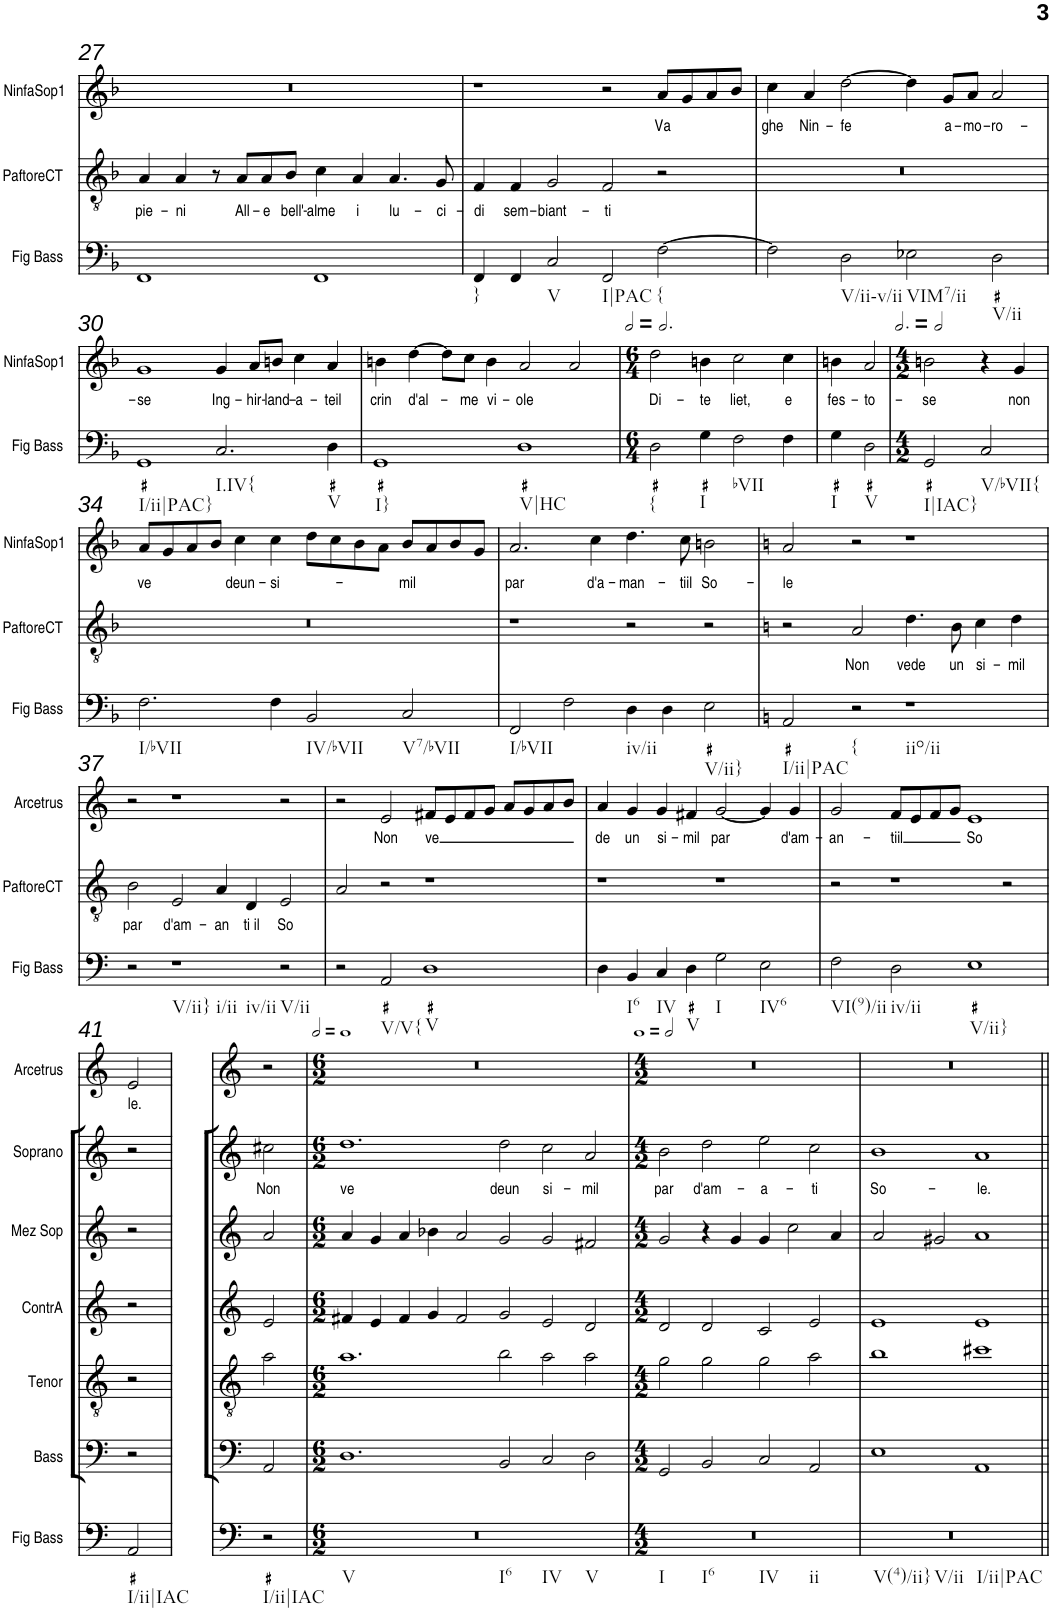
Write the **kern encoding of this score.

**kern	**kern	**text	**kern	**kern	**kern	**kern	**kern	**text	**kern	**text	**kern	**text
*part9	*part8	*part8	*part7	*part6	*part5	*part4	*part3	*part3	*part2	*part2	*part1	*part1
*staff9	*staff8	*staff8	*staff7	*staff6	*staff5	*staff4	*staff3	*staff3	*staff2	*staff2	*staff1	*staff1
*I"Fig Bass	*I"Paftore del Coro	*	*I"Bass	*I"Tenor	*I"ContrA	*I"Mez Sop	*I"Soprano	*	*I"NinfaSop1	*	*I"Arcetrus	*
*I'Fig Bass	*	*	*I'Bass	*I'Tenor	*I'ContrA	*I'Mez Sop	*I'Soprano	*	*I'NinfaSop1	*	*I'Arcetrus	*
!!LO:PB:g=z
*clefF4	*clefGv2	*	*clefF4	*clefGv2	*clefG2	*clefG2	*clefG2	*	*clefG2	*	*clefG2	*
*k[b-]	*k[b-]	*	*k[b-]	*k[b-]	*k[b-]	*k[b-]	*k[b-]	*	*k[b-]	*	*k[b-]	*
*M4/2	*M4/2	*	*M4/2	*M4/2	*M4/2	*M4/2	*M4/2	*	*M4/2	*	*M4/2	*
=27	=27	=27	=27	=27	=27	=27	=27	=27	=27	=27	=27	=27
!	!	!LO:LY:b	!	!	!	!	!	!	!	!	!	!
1FF	4A/	pie-	0r	0r	0r	0r	0r	.	0r	.	0r	.
!	!	!LO:LY:b	!	!	!	!	!	!	!	!	!	!
.	4A/	-ni	.	.	.	.	.	.	.	.	.	.
.	8r	.	.	.	.	.	.	.	.	.	.	.
!	!	!LO:LY:b	!	!	!	!	!	!	!	!	!	!
.	8A/L	All-	.	.	.	.	.	.	.	.	.	.
!	!	!LO:LY:b	!	!	!	!	!	!	!	!	!	!
.	8A/	-e	.	.	.	.	.	.	.	.	.	.
!	!	!LO:LY:b	!	!	!	!	!	!	!	!	!	!
.	8B-/J	bell'-	.	.	.	.	.	.	.	.	.	.
!	!	!LO:LY:b	!	!	!	!	!	!	!	!	!	!
1FF	4c\	-alme	.	.	.	.	.	.	.	.	.	.
!	!	!LO:LY:b	!	!	!	!	!	!	!	!	!	!
.	4A/	i	.	.	.	.	.	.	.	.	.	.
!	!	!LO:LY:b	!	!	!	!	!	!	!	!	!	!
.	4.A/	lu-	.	.	.	.	.	.	.	.	.	.
!	!	!LO:LY:b	!	!	!	!	!	!	!	!	!	!
.	8G/	-ci-	.	.	.	.	.	.	.	.	.	.
=28	=28	=28	=28	=28	=28	=28	=28	=28	=28	=28	=28	=28
!LO:TX:b:t=}	!	!	!	!	!	!	!	!	!	!	!	!
!	!	!LO:LY:b	!	!	!	!	!	!	!	!	!	!
4FF/	4F/	-di	0r	0r	0r	0r	0r	.	1r	.	0r	.
!	!	!LO:LY:b	!	!	!	!	!	!	!	!	!	!
4FF/	4F/	sem-	.	.	.	.	.	.	.	.	.	.
!LO:TX:b:t=V	!	!	!	!	!	!	!	!	!	!	!	!
!	!	!LO:LY:b	!	!	!	!	!	!	!	!	!	!
2C/	2G/	-biant-	.	.	.	.	.	.	.	.	.	.
!LO:TX:b:t=I|PAC	!	!	!	!	!	!	!	!	!	!	!	!
!	!	!LO:LY:b	!	!	!	!	!	!	!	!	!	!
2FF/	2F/	-ti	.	.	.	.	.	.	2r	.	.	.
!LO:TX:b:t={	!	!	!	!	!	!	!	!	!	!	!	!
!	!	!	!	!	!	!	!	!	!	!LO:LY:b	!	!
[2F\	2r	.	.	.	.	.	.	.	8a/L	Va	.	.
.	.	.	.	.	.	.	.	.	8g/	.	.	.
.	.	.	.	.	.	.	.	.	8a/	.	.	.
.	.	.	.	.	.	.	.	.	8b-/J	.	.	.
=29	=29	=29	=29	=29	=29	=29	=29	=29	=29	=29	=29	=29
!	!	!	!	!	!	!	!	!	!	!LO:LY:b	!	!
2F\]	0r	.	0r	0r	0r	0r	0r	.	4cc\	ghe	0r	.
!	!	!	!	!	!	!	!	!	!	!LO:LY:b	!	!
.	.	.	.	.	.	.	.	.	4a/	Nin-	.	.
!LO:TX:b:t=V/ii-v/ii	!	!	!	!	!	!	!	!	!	!	!	!
!	!	!	!	!	!	!	!	!	!	!LO:LY:b	!	!
2D\	.	.	.	.	.	.	.	.	[2dd\	-fe	.	.
!LO:TX:b:t=VIM7/ii	!	!	!	!	!	!	!	!	!	!	!	!
2E-X\	.	.	.	.	.	.	.	.	4dd\]	.	.	.
!	!	!	!	!	!	!	!	!	!	!LO:LY:b	!	!
.	.	.	.	.	.	.	.	.	8g/L	a-	.	.
!	!	!	!	!	!	!	!	!	!	!LO:LY:b	!	!
.	.	.	.	.	.	.	.	.	8a/J	-mo-	.	.
!LO:TX:b:t=V/ii	!	!	!	!	!	!	!	!	!	!	!	!
!	!	!	!	!	!	!	!	!	!	!LO:LY:b	!	!
2D\	.	.	.	.	.	.	.	.	2a/	-ro-	.	.
!!LO:LB:g=z
=30	=30	=30	=30	=30	=30	=30	=30	=30	=30	=30	=30	=30
!LO:TX:b:t=I/ii|PAC}	!	!	!	!	!	!	!	!	!	!	!	!
!	!	!	!	!	!	!	!	!	!	!LO:LY:b	!	!
1GG	0r	.	0r	0r	0r	0r	0r	.	1g	-se	0r	.
!LO:TX:b:t=I.IV{	!	!	!	!	!	!	!	!	!	!	!	!
!	!	!	!	!	!	!	!	!	!	!LO:LY:b	!	!
2.C/	.	.	.	.	.	.	.	.	4g/	Ing-	.	.
!	!	!	!	!	!	!	!	!	!	!LO:LY:b	!	!
.	.	.	.	.	.	.	.	.	8a/L	-hir-	.	.
!	!	!	!	!	!	!	!	!	!	!LO:LY:b	!	!
.	.	.	.	.	.	.	.	.	8bn/J	-land-	.	.
!	!	!	!	!	!	!	!	!	!	!LO:LY:b	!	!
.	.	.	.	.	.	.	.	.	4cc\	-a-	.	.
!LO:TX:b:t=V	!	!	!	!	!	!	!	!	!	!	!	!
!	!	!	!	!	!	!	!	!	!	!LO:LY:b	!	!
4D\	.	.	.	.	.	.	.	.	4a/	-teil	.	.
=31	=31	=31	=31	=31	=31	=31	=31	=31	=31	=31	=31	=31
!LO:TX:b:t=I}	!	!	!	!	!	!	!	!	!	!	!	!
!	!	!	!	!	!	!	!	!	!	!LO:LY:b	!	!
1GG	0r	.	0r	0r	0r	0r	0r	.	4bn\	crin	0r	.
!	!	!	!	!	!	!	!	!	!	!LO:LY:b	!	!
.	.	.	.	.	.	.	.	.	[4dd\	d'al-	.	.
.	.	.	.	.	.	.	.	.	8dd\L]	.	.	.
!	!	!	!	!	!	!	!	!	!	!LO:LY:b	!	!
.	.	.	.	.	.	.	.	.	8cc\J	-me	.	.
!	!	!	!	!	!	!	!	!	!	!LO:LY:b	!	!
.	.	.	.	.	.	.	.	.	4b\	vi-	.	.
!LO:TX:b:t=V|HC	!	!	!	!	!	!	!	!	!	!	!	!
!	!	!	!	!	!	!	!	!	!	!LO:LY:b	!	!
1D	.	.	.	.	.	.	.	.	2a/	-ole	.	.
.	.	.	.	.	.	.	.	.	2a/	.	.	.
=32	=32	=32	=32	=32	=32	=32	=32	=32	=32	=32	=32	=32
*M6/4	*M6/4	*	*M6/4	*M6/4	*M6/4	*M6/4	*M6/4	*	*M6/4	*	*M6/4	*
!LO:TX:b:t={	!	!	!	!	!	!	!	!	!	!	!	!
!	!	!	!	!	!	!	!	!	!	!LO:LY:b	!	!
2D\	2r	.	2r	2r	2r	2r	2r	.	2dd\	Di-	2r	.
!LO:TX:b:t=I	!	!	!	!	!	!	!	!	!	!	!	!
!	!	!	!	!	!	!	!	!	!	!LO:LY:b	!	!
4G\	4r	.	4r	4r	4r	4r	4r	.	4bn\	-te	4r	.
!LO:TX:b:t=bVII	!	!	!	!	!	!	!	!	!	!	!	!
!	!	!	!	!	!	!	!	!	!	!LO:LY:b	!	!
2F\	2r	.	2r	2r	2r	2r	2r	.	2cc\	liet,	2r	.
!	!	!	!	!	!	!	!	!	!	!LO:LY:b	!	!
4F\	4r	.	4r	4r	4r	4r	4r	.	4cc\	e	4r	.
=33	=33	=33	=33	=33	=33	=33	=33	=33	=33	=33	=33	=33
!LO:TX:b:t=I	!	!	!	!	!	!	!	!	!	!	!	!
!	!	!	!	!	!	!	!	!	!	!LO:LY:b	!	!
4G\	2r	.	2r	2r	2r	2r	2r	.	4bn\	fes-	2r	.
!LO:TX:b:t=V	!	!	!	!	!	!	!	!	!	!	!	!
!	!	!	!	!	!	!	!	!	!	!LO:LY:b	!	!
2D\	.	.	.	.	.	.	.	.	2a/	-to-	.	.
.	4r	.	4r	4r	4r	4r	4r	.	.	.	4r	.
=33X1	=33X1	=33X1	=33X1	=33X1	=33X1	=33X1	=33X1	=33X1	=33X1	=33X1	=33X1	=33X1
*M4/2	*M4/2	*	*M4/2	*M4/2	*M4/2	*M4/2	*M4/2	*	*M4/2	*	*M4/2	*
!LO:TX:b:t=I|IAC}	!	!	!	!	!	!	!	!	!	!	!	!
!	!	!	!	!	!	!	!	!	!	!LO:LY:b	!	!
2GG/	0r	.	0r	0r	0r	0r	0r	.	2bn\	-se	0r	.
!LO:TX:b:t=V/bVII{	!	!	!	!	!	!	!	!	!	!	!	!
2C/	.	.	.	.	.	.	.	.	4r	.	.	.
!	!	!	!	!	!	!	!	!	!	!LO:LY:b	!	!
.	.	.	.	.	.	.	.	.	4g/	non	.	.
1ryy	.	.	.	.	.	.	.	.	1ryy	.	.	.
!!LO:LB:g=z
=34	=34	=34	=34	=34	=34	=34	=34	=34	=34	=34	=34	=34
!LO:TX:b:t=I/bVII	!	!	!	!	!	!	!	!	!	!	!	!
!	!	!	!	!	!	!	!	!	!	!LO:LY:b	!	!
2.F\	0r	.	0r	0r	0r	0r	0r	.	8a/L	ve	0r	.
.	.	.	.	.	.	.	.	.	8g/	.	.	.
.	.	.	.	.	.	.	.	.	8a/	.	.	.
.	.	.	.	.	.	.	.	.	8b-/J	.	.	.
!	!	!	!	!	!	!	!	!	!	!LO:LY:b	!	!
.	.	.	.	.	.	.	.	.	4cc\	deun-	.	.
!	!	!	!	!	!	!	!	!	!	!LO:LY:b	!	!
4F\	.	.	.	.	.	.	.	.	4cc\	-si-	.	.
!LO:TX:b:t=IV/bVII	!	!	!	!	!	!	!	!	!	!	!	!
2BB-/	.	.	.	.	.	.	.	.	8dd\L	.	.	.
.	.	.	.	.	.	.	.	.	8cc\	.	.	.
.	.	.	.	.	.	.	.	.	8b-\	.	.	.
.	.	.	.	.	.	.	.	.	8a\J	.	.	.
!LO:TX:b:t=V7/bVII	!	!	!	!	!	!	!	!	!	!	!	!
!	!	!	!	!	!	!	!	!	!	!LO:LY:b	!	!
2C/	.	.	.	.	.	.	.	.	8b-/L	mil	.	.
.	.	.	.	.	.	.	.	.	8a/	.	.	.
.	.	.	.	.	.	.	.	.	8b-/	.	.	.
.	.	.	.	.	.	.	.	.	8g/J	.	.	.
=35	=35	=35	=35	=35	=35	=35	=35	=35	=35	=35	=35	=35
!LO:TX:b:t=I/bVII	!	!	!	!	!	!	!	!	!	!	!	!
!	!	!	!	!	!	!	!	!	!	!LO:LY:b	!	!
2FF/	1r	.	1r	1r	1r	1r	1r	.	2.a/	par	1r	.
2F\	.	.	.	.	.	.	.	.	.	.	.	.
!	!	!	!	!	!	!	!	!	!	!LO:LY:b	!	!
.	.	.	.	.	.	.	.	.	4cc\	d'a-	.	.
!LO:TX:b:t=iv/ii	!	!	!	!	!	!	!	!	!	!	!	!
!	!	!	!	!	!	!	!	!	!	!LO:LY:b	!	!
4D\	2r	.	2r	2r	2r	2r	2r	.	4.dd\	-man-	2r	.
4D\	.	.	.	.	.	.	.	.	.	.	.	.
!	!	!	!	!	!	!	!	!	!	!LO:LY:b	!	!
.	.	.	.	.	.	.	.	.	8cc\	-tiil	.	.
!LO:TX:b:t=V/ii}	!	!	!	!	!	!	!	!	!	!	!	!
!	!	!	!	!	!	!	!	!	!	!LO:LY:b	!	!
2E\	2r	.	2r	2r	2r	2r	2r	.	2bn\	So-	2r	.
=36	=36	=36	=36	=36	=36	=36	=36	=36	=36	=36	=36	=36
*k[]	*k[]	*	*k[]	*k[]	*k[]	*k[]	*k[]	*	*k[]	*	*k[]	*
!LO:TX:b:t=I/ii|PAC	!	!	!	!	!	!	!	!	!	!	!	!
!	!	!	!	!	!	!	!	!	!	!LO:LY:b	!	!
2AA/	2r	.	1r	1r	1r	1r	1r	.	2a/	-le	1r	.
!LO:TX:b:t={	!	!	!	!	!	!	!	!	!	!	!	!
!	!	!LO:LY:b	!	!	!	!	!	!	!	!	!	!
2r	2A/	Non	.	.	.	.	.	.	2r	.	.	.
!LO:TX:b:t=iio/ii	!	!	!	!	!	!	!	!	!	!	!	!
!	!	!LO:LY:b	!	!	!	!	!	!	!	!	!	!
1r	4.d\	vede	1r	1r	1r	1r	1r	.	1r	.	1r	.
!	!	!LO:LY:b	!	!	!	!	!	!	!	!	!	!
.	8B\	un	.	.	.	.	.	.	.	.	.	.
!	!	!LO:LY:b	!	!	!	!	!	!	!	!	!	!
.	4c\	si-	.	.	.	.	.	.	.	.	.	.
!	!	!LO:LY:b	!	!	!	!	!	!	!	!	!	!
.	4d\	-mil	.	.	.	.	.	.	.	.	.	.
!!LO:LB:g=z
=37	=37	=37	=37	=37	=37	=37	=37	=37	=37	=37	=37	=37
!	!	!LO:LY:b	!	!	!	!	!	!	!	!	!	!
2r	2B\	par	2r	2r	2r	2r	2r	.	2r	.	2r	.
!LO:TX:b:t=V/ii}	!	!	!	!	!	!	!	!	!	!	!	!
!LO:TX:b:t=i/ii	!	!	!	!	!	!	!	!	!	!	!	!
!LO:TX:b:t=iv/ii	!	!	!	!	!	!	!	!	!	!	!	!
!	!	!LO:LY:b	!	!	!	!	!	!	!	!	!	!
1r	2E/	d'am-	1r	1r	1r	1r	1r	.	1r	.	1r	.
!	!	!LO:LY:b	!	!	!	!	!	!	!	!	!	!
.	4A/	-an	.	.	.	.	.	.	.	.	.	.
!	!	!LO:LY:b	!	!	!	!	!	!	!	!	!	!
.	4D/	ti il	.	.	.	.	.	.	.	.	.	.
!LO:TX:b:t=V/ii	!	!	!	!	!	!	!	!	!	!	!	!
!	!	!LO:LY:b	!	!	!	!	!	!	!	!	!	!
2r	2E/	So	2r	2r	2r	2r	2r	.	2r	.	2r	.
=38	=38	=38	=38	=38	=38	=38	=38	=38	=38	=38	=38	=38
*	*	*	*	*clefGv2	*clefG2	*clefG2	*clefG2	*	*	*	*	*
2r	2A/	.	0r	0r	0r	0r	0r	.	0r	.	2r	.
!LO:TX:b:t=V/V{	!	!	!	!	!	!	!	!	!	!	!	!
!	!	!	!	!	!	!	!	!	!	!	!	!LO:LY:b
2AA/	2r	.	.	.	.	.	.	.	.	.	2e/	Non
!LO:TX:b:t=V	!	!	!	!	!	!	!	!	!	!	!	!
!	!	!	!	!	!	!	!	!	!	!	!	!LO:LY:b
1D	1r	.	.	.	.	.	.	.	.	.	8f#X/L	ve
.	.	.	.	.	.	.	.	.	.	.	8e/	.
.	.	.	.	.	.	.	.	.	.	.	8f#/	.
.	.	.	.	.	.	.	.	.	.	.	8g/J	.
.	.	.	.	.	.	.	.	.	.	.	8a/L	.
.	.	.	.	.	.	.	.	.	.	.	8g/	.
.	.	.	.	.	.	.	.	.	.	.	8a/	.
.	.	.	.	.	.	.	.	.	.	.	8b/J	.
=39	=39	=39	=39	=39	=39	=39	=39	=39	=39	=39	=39	=39
!	!	!	!	!	!	!	!	!	!	!	!	!LO:LY:b
4D\	1r	.	1r	1r	1r	1r	1r	.	1r	.	4a/	de
!LO:TX:b:t=I6	!	!	!	!	!	!	!	!	!	!	!	!
!	!	!	!	!	!	!	!	!	!	!	!	!LO:LY:b
4BB/	.	.	.	.	.	.	.	.	.	.	4g/	un
!LO:TX:b:t=IV	!	!	!	!	!	!	!	!	!	!	!	!
!	!	!	!	!	!	!	!	!	!	!	!	!LO:LY:b
4C/	.	.	.	.	.	.	.	.	.	.	4g/	si-
!LO:TX:b:t=V	!	!	!	!	!	!	!	!	!	!	!	!
!	!	!	!	!	!	!	!	!	!	!	!	!LO:LY:b
4D\	.	.	.	.	.	.	.	.	.	.	4f#X/	-mil
!LO:TX:b:t=I	!	!	!	!	!	!	!	!	!	!	!	!
!	!	!	!	!	!	!	!	!	!	!	!	!LO:LY:b
2G\	1r	.	1r	1r	1r	1r	1r	.	1r	.	[2g/	par
!LO:TX:b:t=IV6	!	!	!	!	!	!	!	!	!	!	!	!
2E\	.	.	.	.	.	.	.	.	.	.	4g/]	.
!	!	!	!	!	!	!	!	!	!	!	!	!LO:LY:b
.	.	.	.	.	.	.	.	.	.	.	4g/	d'am-
=40	=40	=40	=40	=40	=40	=40	=40	=40	=40	=40	=40	=40
!LO:TX:b:t=VI(9)/ii	!	!	!	!	!	!	!	!	!	!	!	!
!	!	!	!	!	!	!	!	!	!	!	!	!LO:LY:b
2F\	2r	.	2r	2r	2r	2r	2r	.	2r	.	2g/	-an-
!LO:TX:b:t=iv/ii	!	!	!	!	!	!	!	!	!	!	!	!
!	!	!	!	!	!	!	!	!	!	!	!	!LO:LY:b
2D\	1r	.	1r	1r	1r	1r	1r	.	1r	.	8f/L	-tiil
.	.	.	.	.	.	.	.	.	.	.	8e/	.
.	.	.	.	.	.	.	.	.	.	.	8f/	.
.	.	.	.	.	.	.	.	.	.	.	8g/J	.
!LO:TX:b:t=V/ii}	!	!	!	!	!	!	!	!	!	!	!	!
!	!	!	!	!	!	!	!	!	!	!	!	!LO:LY:b
1E	.	.	.	.	.	.	.	.	.	.	1e	So
.	2r	.	2r	2r	2r	2r	2r	.	2r	.	.	.
!!LO:LB:g=z
=41	=41	=41	=41	=41	=41	=41	=41	=41	=41	=41	=41	=41
!LO:TX:b:t=I/ii|IAC	!	!	!	!	!	!	!	!	!	!	!	!
!	!	!	!	!	!	!	!	!	!	!	!	!LO:LY:b
2AA/	2r	.	2r	2r	2r	2r	2r	.	2r	.	2e/	le.
=41X2	=41X2	=41X2	=41X2	=41X2	=41X2	=41X2	=41X2	=41X2	=41X2	=41X2	=41X2	=41X2
!LO:TX:b:t=I/ii|IAC	!	!	!	!	!	!	!	!	!	!	!	!
!	!	!	!	!	!	!	!	!LO:LY:b	!	!	!	!
2r	2r	.	2AA/	2a\	2e/	2a/	2cc#X\	Non	2r	.	2r	.
=42	=42	=42	=42	=42	=42	=42	=42	=42	=42	=42	=42	=42
*M6/2	*M6/2	*	*M6/2	*M6/2	*M6/2	*M6/2	*M6/2	*	*M6/2	*	*M6/2	*
!LO:TX:b:t=V	!	!	!	!	!	!	!	!	!	!	!	!
!LO:TX:b:t=I6	!	!	!	!	!	!	!	!	!	!	!	!
!LO:TX:b:t=IV	!	!	!	!	!	!	!	!	!	!	!	!
!LO:TX:b:t=V	!	!	!	!	!	!	!	!	!	!	!	!
!	!	!	!	!	!	!	!	!LO:LY:b	!	!	!	!
0.r	0.r	.	1.D	1.a	4f#X/	4a/	1.dd	ve	0.r	.	0.r	.
.	.	.	.	.	4e/	4g/	.	.	.	.	.	.
.	.	.	.	.	4f#/	4a/	.	.	.	.	.	.
.	.	.	.	.	4g/	4b-X\	.	.	.	.	.	.
.	.	.	.	.	2f#/	2a/	.	.	.	.	.	.
!	!	!	!	!	!	!	!	!LO:LY:b	!	!	!	!
.	.	.	2BB/	2b\	2g/	2g/	2dd\	deun	.	.	.	.
!	!	!	!	!	!	!	!	!LO:LY:b	!	!	!	!
.	.	.	2C/	2a\	2e/	2g/	2cc\	si-	.	.	.	.
!	!	!	!	!	!	!	!	!LO:LY:b	!	!	!	!
.	.	.	2D\	2a\	2d/	2f#X/	2a/	-mil	.	.	.	.
=43	=43	=43	=43	=43	=43	=43	=43	=43	=43	=43	=43	=43
*M4/2	*M4/2	*	*M4/2	*M4/2	*M4/2	*M4/2	*M4/2	*	*M4/2	*	*M4/2	*
!LO:TX:b:t=I	!	!	!	!	!	!	!	!	!	!	!	!
!LO:TX:b:t=I6	!	!	!	!	!	!	!	!	!	!	!	!
!LO:TX:b:t=IV	!	!	!	!	!	!	!	!	!	!	!	!
!LO:TX:b:t=ii	!	!	!	!	!	!	!	!	!	!	!	!
!	!	!	!	!	!	!	!	!LO:LY:b	!	!	!	!
0r	0r	.	2GG/	2g\	2d/	2g/	2b\	par	0r	.	0r	.
!	!	!	!	!	!	!	!	!LO:LY:b	!	!	!	!
.	.	.	2BB/	2g\	2d/	4r	2dd\	d'am-	.	.	.	.
.	.	.	.	.	.	4g/	.	.	.	.	.	.
!	!	!	!	!	!	!	!	!LO:LY:b	!	!	!	!
.	.	.	2C/	2g\	2c/	4g/	2ee\	-a-	.	.	.	.
.	.	.	.	.	.	2cc\	.	.	.	.	.	.
!	!	!	!	!	!	!	!	!LO:LY:b	!	!	!	!
.	.	.	2AA/	2a\	2e/	.	2cc\	-ti	.	.	.	.
.	.	.	.	.	.	4a/	.	.	.	.	.	.
=44	=44	=44	=44	=44	=44	=44	=44	=44	=44	=44	=44	=44
!LO:TX:b:t=V(4)/ii}	!	!	!	!	!	!	!	!	!	!	!	!
!LO:TX:b:t=V/ii	!	!	!	!	!	!	!	!	!	!	!	!
!LO:TX:b:t=I/ii|PAC	!	!	!	!	!	!	!	!	!	!	!	!
!	!	!	!	!	!	!	!	!LO:LY:b	!	!	!	!
0r	0r	.	1E	1b	1e	2a/	1b	So-	0r	.	0r	.
.	.	.	.	.	.	2g#X/	.	.	.	.	.	.
!	!	!	!	!	!	!	!	!LO:LY:b	!	!	!	!
.	.	.	1AA	1cc#X	1e	1a	1a	-le.	.	.	.	.
=||	=||	=||	=||	=||	=||	=||	=||	=||	=||	=||	=||	=||
*-	*-	*-	*-	*-	*-	*-	*-	*-	*-	*-	*-	*-
